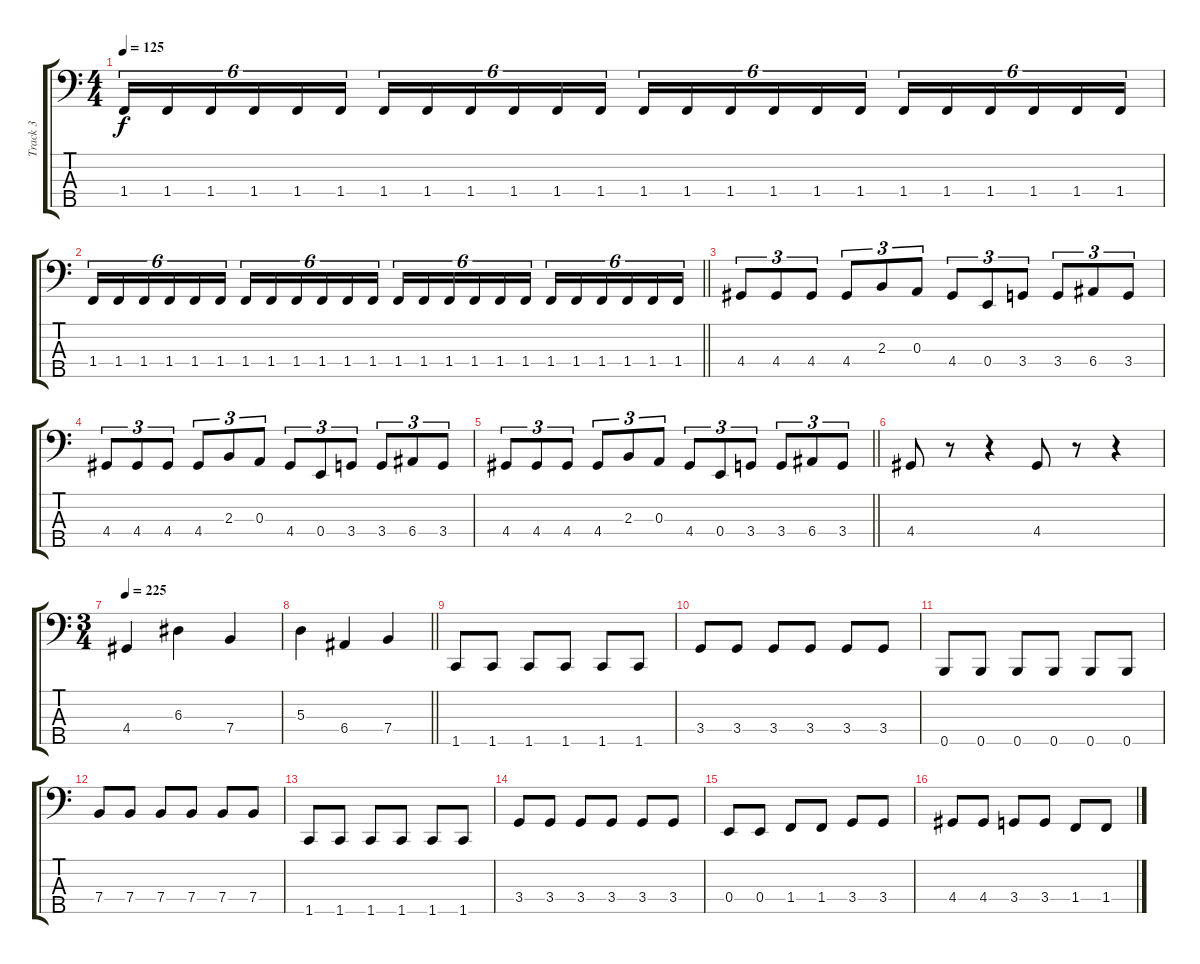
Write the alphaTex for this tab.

\track ("Track 3" "Track 3") {instrument electricbassfinger}
\staff {score tabs}
\tuning (G2 D2 A1 E1 B0) {hide}
\ts (4 4)
\tempo 125
\clef f4
\ks c
1.4.16{tu (6 4) dy f} 1.4.16{tu (6 4)} 1.4.16{tu (6 4)} 1.4.16{tu (6 4)} 1.4.16{tu (6 4)} 1.4.16{tu (6 4)} 1.4.16{tu (6 4)} 1.4.16{tu (6 4)} 1.4.16{tu (6 4)} 1.4.16{tu (6 4)} 1.4.16{tu (6 4)} 1.4.16{tu (6 4)} 1.4.16{tu (6 4)} 1.4.16{tu (6 4)} 1.4.16{tu (6 4)} 1.4.16{tu (6 4)} 1.4.16{tu (6 4)} 1.4.16{tu (6 4)} 1.4.16{tu (6 4)} 1.4.16{tu (6 4)} 1.4.16{tu (6 4)} 1.4.16{tu (6 4)} 1.4.16{tu (6 4)} 1.4.16{tu (6 4)} |
\barLineRight lightlight
1.4.16{tu (6 4)} 1.4.16{tu (6 4)} 1.4.16{tu (6 4)} 1.4.16{tu (6 4)} 1.4.16{tu (6 4)} 1.4.16{tu (6 4)} 1.4.16{tu (6 4)} 1.4.16{tu (6 4)} 1.4.16{tu (6 4)} 1.4.16{tu (6 4)} 1.4.16{tu (6 4)} 1.4.16{tu (6 4)} 1.4.16{tu (6 4)} 1.4.16{tu (6 4)} 1.4.16{tu (6 4)} 1.4.16{tu (6 4)} 1.4.16{tu (6 4)} 1.4.16{tu (6 4)} 1.4.16{tu (6 4)} 1.4.16{tu (6 4)} 1.4.16{tu (6 4)} 1.4.16{tu (6 4)} 1.4.16{tu (6 4)} 1.4.16{tu (6 4)} |
4.4.8{tu (3 2)} 4.4.8{tu (3 2)} 4.4.8{tu (3 2)} 4.4.8{tu (3 2)} 2.3.8{tu (3 2)} 0.3.8{tu (3 2)} 4.4.8{tu (3 2)} 0.4.8{tu (3 2)} 3.4.8{tu (3 2)} 3.4.8{tu (3 2)} 6.4.8{tu (3 2)} 3.4.8{tu (3 2)} |
4.4.8{tu (3 2)} 4.4.8{tu (3 2)} 4.4.8{tu (3 2)} 4.4.8{tu (3 2)} 2.3.8{tu (3 2)} 0.3.8{tu (3 2)} 4.4.8{tu (3 2)} 0.4.8{tu (3 2)} 3.4.8{tu (3 2)} 3.4.8{tu (3 2)} 6.4.8{tu (3 2)} 3.4.8{tu (3 2)} |
\barLineRight lightlight
4.4.8{tu (3 2)} 4.4.8{tu (3 2)} 4.4.8{tu (3 2)} 4.4.8{tu (3 2)} 2.3.8{tu (3 2)} 0.3.8{tu (3 2)} 4.4.8{tu (3 2)} 0.4.8{tu (3 2)} 3.4.8{tu (3 2)} 3.4.8{tu (3 2)} 6.4.8{tu (3 2)} 3.4.8{tu (3 2)} |
4.4.8 r.8 r.4 4.4.8 r.8 r.4 |
\ts (3 4)
\tempo 225
4.4.4 6.3.4 7.4.4 |
\barLineRight lightlight
5.3.4 6.4.4 7.4.4 |
1.5.8 1.5.8 1.5.8 1.5.8 1.5.8 1.5.8 |
3.4.8 3.4.8 3.4.8 3.4.8 3.4.8 3.4.8 |
0.5.8 0.5.8 0.5.8 0.5.8 0.5.8 0.5.8 |
7.4.8 7.4.8 7.4.8 7.4.8 7.4.8 7.4.8 |
1.5.8 1.5.8 1.5.8 1.5.8 1.5.8 1.5.8 |
3.4.8 3.4.8 3.4.8 3.4.8 3.4.8 3.4.8 |
0.4.8 0.4.8 1.4.8 1.4.8 3.4.8 3.4.8 |
4.4.8 4.4.8 3.4.8 3.4.8 1.4.8 1.4.8
